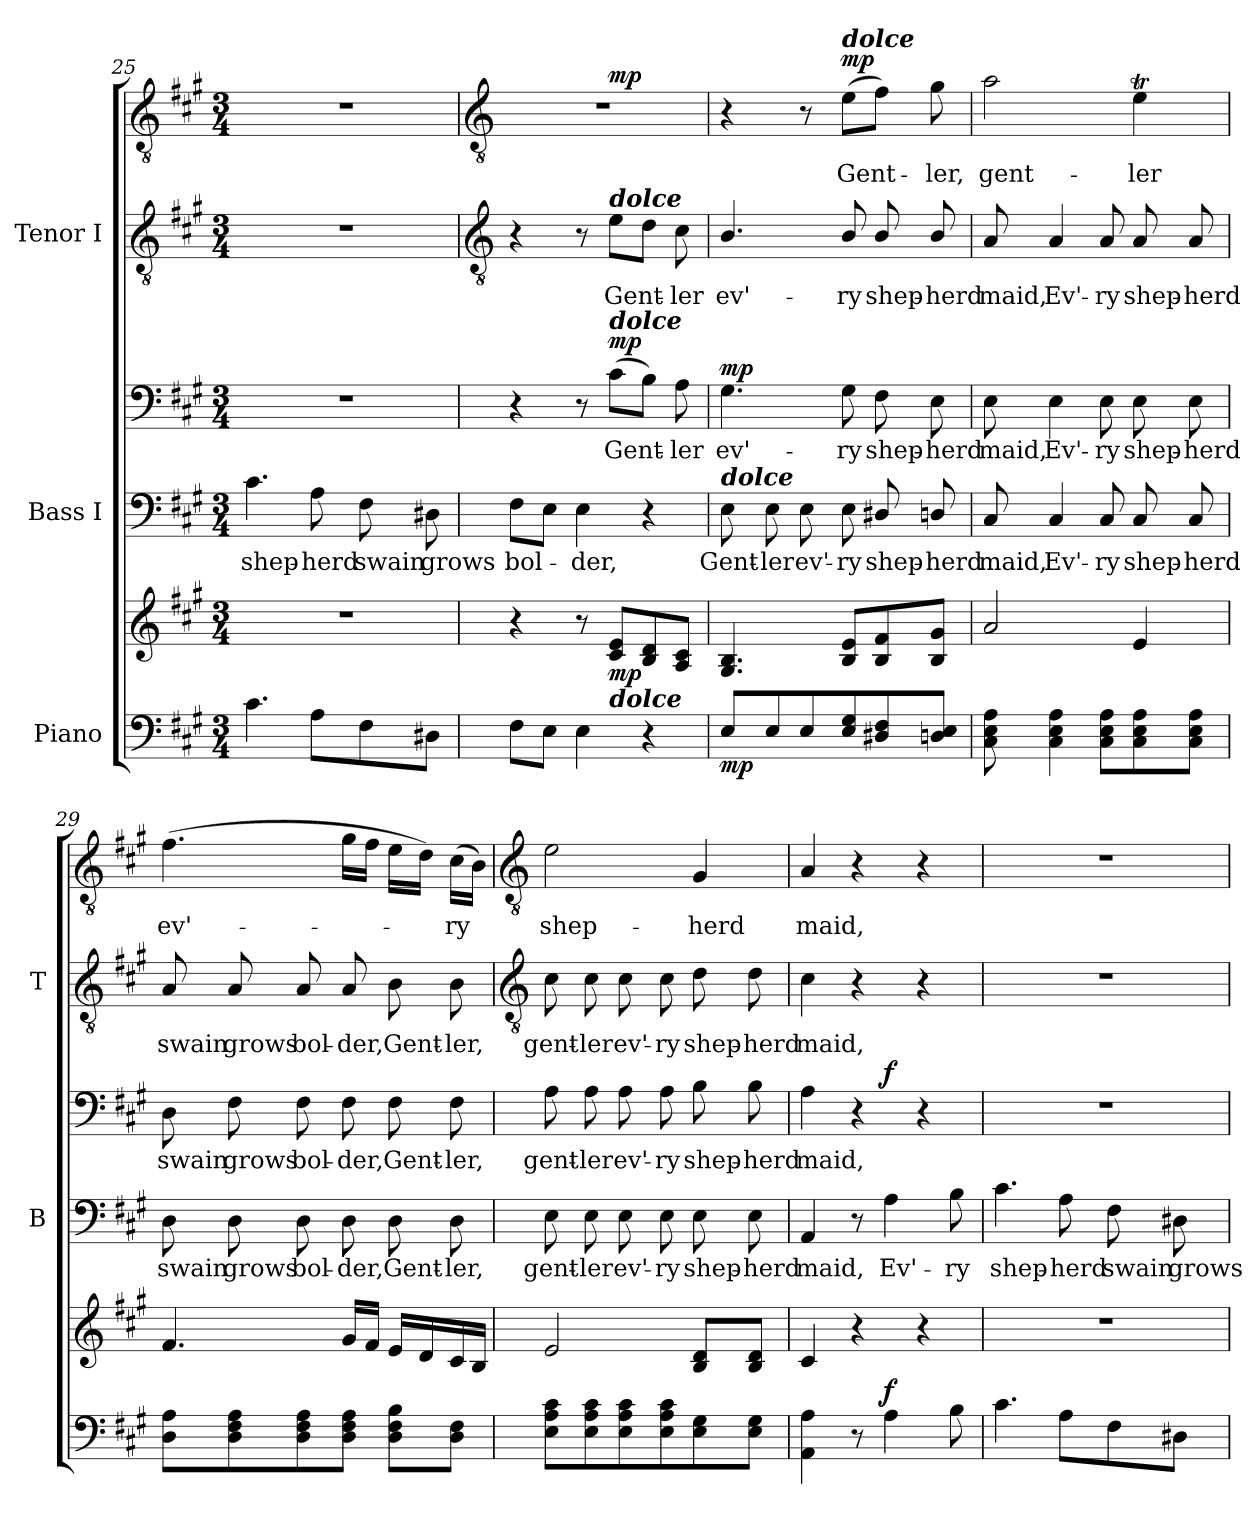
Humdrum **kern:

**kern	**kern	**dynam	**kern	**text	**kern	**text	**dynam	**kern	**text	**kern	**text	**dynam
*part3	*part3	*part3	*part2	*part2	*part2	*part2	*part2	*part1	*part1	*part1	*part1	*part1
*staff6	*staff5	*staff5/6	*staff4	*staff4	*staff3	*staff3	*staff3/4	*staff2	*staff2	*staff1	*staff1	*staff1/2
*I"Piano	*	*	*I"Bass I	*	*	*	*	*I"Tenor I	*	*	*	*
*	*	*	*I'B	*	*	*	*	*I'T	*	*	*	*
*clefF4	*clefG2	*	*clefF4	*	*clefF4	*	*	*clefGv2	*	*clefGv2	*	*
*k[f#c#g#]	*k[f#c#g#]	*	*k[f#c#g#]	*	*k[f#c#g#]	*	*	*k[f#c#g#]	*	*k[f#c#g#]	*	*
*A:	*A:	*	*A:	*	*A:	*	*	*A:	*	*A:	*	*
*M3/4	*M3/4	*	*M3/4	*	*M3/4	*	*	*M3/4	*	*M3/4	*	*
=25	=25	=25	=25	=25	=25	=25	=25	=25	=25	=25	=25	=25
!	!LO:N:vis=1	!	!	!LO:LY:b	!LO:N:vis=1	!	!	!LO:N:vis=1	!	!LO:N:vis=1	!	!
4.c#	2.r	.	4.c#	shep-	2.r	.	.	2.r	.	2.r	.	.
!	!	!	!	!LO:LY:b	!	!	!	!	!	!	!	!
8AL	.	.	8A	-herd	.	.	.	.	.	.	.	.
!	!	!	!	!LO:LY:b	!	!	!	!	!	!	!	!
8F#	.	.	8F#	swain	.	.	.	.	.	.	.	.
!	!	!	!	!LO:LY:b	!	!	!	!	!	!	!	!
8D#XJ	.	.	8D#X	grows	.	.	.	.	.	.	.	.
!!LO:LB:g=z
=26	=26	=26	=26	=26	=26	=26	=26	=26	=26	=26	=26	=26
*	*	*	*	*	*	*	*	*clefGv2	*	*clefGv2	*	*
!	!	!	!	!LO:LY:b	!	!	!	!	!	!LO:N:vis=1	!	!
8F#L	4r	.	8F#L	bol-	4r	.	.	4r	.	2.r	.	.
8EJ	.	.	8EJ	.	.	.	.	.	.	.	.	.
!	!	!	!	!LO:LY:b	!	!	!	!	!	!	!	!
4E	8r	.	4E	der,	8r	.	.	8r	.	.	.	.
!	!	!	!	!	!	!	!	!LO:TX:a:Bi:t=dolce	!	!	!	!
!	!	!	!	!	!LO:TX:a:Bi:t=dolce	!	!	!	!	!	!	!
!	!LO:TX:b:Bi:t=dolce	!	!	!	!	!	!	!	!	!	!	!
!	!	!LO:DY:b	!	!	!	!LO:LY:b	!LO:DY:b	!	!LO:LY:b	!	!	!LO:DY:b=2
.	8c# 8eL	mp	.	.	(>8c#L	Gent-	mp	8eL	Gent-	.	.	mp
4r	8B 8d	.	4r	.	8BJ)	.	.	8dJ	.	.	.	.
!	!	!	!	!	!	!LO:LY:b	!	!	!LO:LY:b	!	!	!
.	8A 8c#J	.	.	.	8A	ler	.	8c#	ler	.	.	.
=27	=27	=27	=27	=27	=27	=27	=27	=27	=27	=27	=27	=27
!	!	!	!LO:TX:a:Bi:t=dolce	!	!	!	!	!	!	!	!	!
!	!	!LO:DY:b=2	!	!LO:LY:b	!	!LO:LY:b	!LO:DY:b=2	!	!LO:LY:b	!	!	!
8EL	4.G# 4.B	mp	8E	Gent-	4.G#	ev'-	mp	4.B/	ev'-	4r	.	.
!	!	!	!	!LO:LY:b	!	!	!	!	!	!	!	!
8E	.	.	8E	-ler	.	.	.	.	.	.	.	.
!	!	!	!	!LO:LY:b	!	!	!	!	!	!	!	!
8E	.	.	8E	ev'-	.	.	.	.	.	8r	.	.
!	!	!	!	!	!	!	!	!	!	!LO:TX:a:Bi:t=dolce	!	!
!	!	!	!	!LO:LY:b	!	!LO:LY:b	!	!	!LO:LY:b	!	!LO:LY:b	!LO:DY:b
8E 8G#	8B 8eL	.	8E	-ry	8G#	-ry	.	8B/	-ry	(>8eL	Gent-	mp
!	!	!	!	!LO:LY:b	!	!LO:LY:b	!	!	!LO:LY:b	!	!	!
8D#X/ 8F#/	8B 8f#	.	8D#X/	shep-	8F#	shep-	.	8B/	shep-	8f#J)	.	.
!	!	!	!	!LO:LY:b	!	!LO:LY:b	!	!	!LO:LY:b	!	!LO:LY:b	!
8Dn 8EJ	8B 8g#J	.	8Dn/	-herd	8E	-herd	.	8B/	-herd	8g#	ler,	.
=28	=28	=28	=28	=28	=28	=28	=28	=28	=28	=28	=28	=28
!	!	!	!	!LO:LY:b	!	!LO:LY:b	!	!	!LO:LY:b	!	!LO:LY:b	!
8C# 8E 8A	2a	.	8C#	maid,	8E	maid,	.	8A	maid,	2a	gent-	.
!	!	!	!	!LO:LY:b	!	!LO:LY:b	!	!	!LO:LY:b	!	!	!
4C# 4E 4A	.	.	4C#	Ev'-	4E	Ev'-	.	4A	Ev'-	.	.	.
!	!	!	!	!LO:LY:b	!	!LO:LY:b	!	!	!LO:LY:b	!	!	!
8C# 8E 8AL	.	.	8C#	-ry	8E	-ry	.	8A	-ry	.	.	.
!	!	!	!	!LO:LY:b	!	!LO:LY:b	!	!	!LO:LY:b	!	!LO:LY:b	!
8C# 8E 8A	4e	.	8C#	shep-	8E	shep-	.	8A	shep-	4eT	-ler	.
!	!	!	!	!LO:LY:b	!	!LO:LY:b	!	!	!LO:LY:b	!	!	!
8C# 8E 8AJ	.	.	8C#	-herd	8E	-herd	.	8A	-herd	.	.	.
=29	=29	=29	=29	=29	=29	=29	=29	=29	=29	=29	=29	=29
!	!	!	!	!LO:LY:b	!	!LO:LY:b	!	!	!LO:LY:b	!	!LO:LY:b	!
8D 8AL	4.f#	.	8D	swain	8D	swain	.	8A	swain	(>4.f#	ev'-	.
!	!	!	!	!LO:LY:b	!	!LO:LY:b	!	!	!LO:LY:b	!	!	!
8D 8F# 8A	.	.	8D	grows	8F#	grows	.	8A	grows	.	.	.
!	!	!	!	!LO:LY:b	!	!LO:LY:b	!	!	!LO:LY:b	!	!	!
8D 8F# 8A	.	.	8D	bol-	8F#	bol-	.	8A	bol-	.	.	.
!	!	!	!	!LO:LY:b	!	!LO:LY:b	!	!	!LO:LY:b	!	!	!
8D 8F# 8AJ	16g#LL	.	8D	-der,	8F#	-der,	.	8A	-der,	16g#LL	.	.
.	16f#JJ	.	.	.	.	.	.	.	.	16f#JJ	.	.
!	!	!	!	!LO:LY:b	!	!LO:LY:b	!	!	!LO:LY:b	!	!	!
8D 8F# 8BL	16eLL	.	8D	Gent-	8F#	Gent-	.	8B	Gent-	16eLL	.	.
.	16d	.	.	.	.	.	.	.	.	16dJJ)	.	.
!	!	!	!	!LO:LY:b	!	!LO:LY:b	!	!	!LO:LY:b	!	!LO:LY:b	!
8D 8F#J	16c#	.	8D	-ler,	8F#	-ler,	.	8B	-ler,	(>16c#LL	ry	.
.	16BJJ	.	.	.	.	.	.	.	.	16BJJ)	.	.
!!LO:LB:g=z
=30	=30	=30	=30	=30	=30	=30	=30	=30	=30	=30	=30	=30
*	*	*	*	*	*	*	*	*clefGv2	*	*clefGv2	*	*
!	!	!	!	!LO:LY:b	!	!LO:LY:b	!	!	!LO:LY:b	!	!LO:LY:b	!
8E 8A 8c#L	2e	.	8E	gent-	8A	gent-	.	8c#	gent-	2e	shep-	.
!	!	!	!	!LO:LY:b	!	!LO:LY:b	!	!	!LO:LY:b	!	!	!
8E 8A 8c#	.	.	8E	-ler	8A	-ler	.	8c#	-ler	.	.	.
!	!	!	!	!LO:LY:b	!	!LO:LY:b	!	!	!LO:LY:b	!	!	!
8E 8A 8c#	.	.	8E	ev'-	8A	ev'-	.	8c#	ev'-	.	.	.
!	!	!	!	!LO:LY:b	!	!LO:LY:b	!	!	!LO:LY:b	!	!	!
8E 8A 8c#	.	.	8E	-ry	8A	-ry	.	8c#	-ry	.	.	.
!	!	!	!	!LO:LY:b	!	!LO:LY:b	!	!	!LO:LY:b	!	!LO:LY:b	!
8E 8G#	8B 8dL	.	8E	shep-	8B	shep-	.	8d	shep-	4G#	-herd	.
!	!	!	!	!LO:LY:b	!	!LO:LY:b	!	!	!LO:LY:b	!	!	!
8E 8G#J	8B 8dJ	.	8E	-herd	8B	-herd	.	8d	-herd	.	.	.
=31	=31	=31	=31	=31	=31	=31	=31	=31	=31	=31	=31	=31
!	!	!	!	!LO:LY:b	!	!LO:LY:b	!	!	!LO:LY:b	!	!LO:LY:b	!
4AA 4A	4c#	.	4AA	maid,	4A	maid,	.	4c#	maid,	4A	maid,	.
8r	4r	.	8r	.	4r	.	.	4r	.	4r	.	.
!	!	!LO:DY:a=2	!	!LO:LY:b	!	!	!LO:DY:b=2	!	!	!	!	!
4A	.	f	4A	Ev'-	.	.	f	.	.	.	.	.
.	4r	.	.	.	4r	.	.	4r	.	4r	.	.
!	!	!	!	!LO:LY:b	!	!	!	!	!	!	!	!
8B	.	.	8B	-ry	.	.	.	.	.	.	.	.
=32	=32	=32	=32	=32	=32	=32	=32	=32	=32	=32	=32	=32
!	!LO:N:vis=1	!	!	!LO:LY:b	!LO:N:vis=1	!	!	!LO:N:vis=1	!	!LO:N:vis=1	!	!
4.c#	2.r	.	4.c#	shep-	2.r	.	.	2.r	.	2.r	.	.
!	!	!	!	!LO:LY:b	!	!	!	!	!	!	!	!
8AL	.	.	8A	-herd	.	.	.	.	.	.	.	.
!	!	!	!	!LO:LY:b	!	!	!	!	!	!	!	!
8F#	.	.	8F#	swain	.	.	.	.	.	.	.	.
!	!	!	!	!LO:LY:b	!	!	!	!	!	!	!	!
8D#XJ	.	.	8D#X	grows	.	.	.	.	.	.	.	.
=	=	=	=	=	=	=	=	=	=	=	=	=
*-	*-	*-	*-	*-	*-	*-	*-	*-	*-	*-	*-	*-
